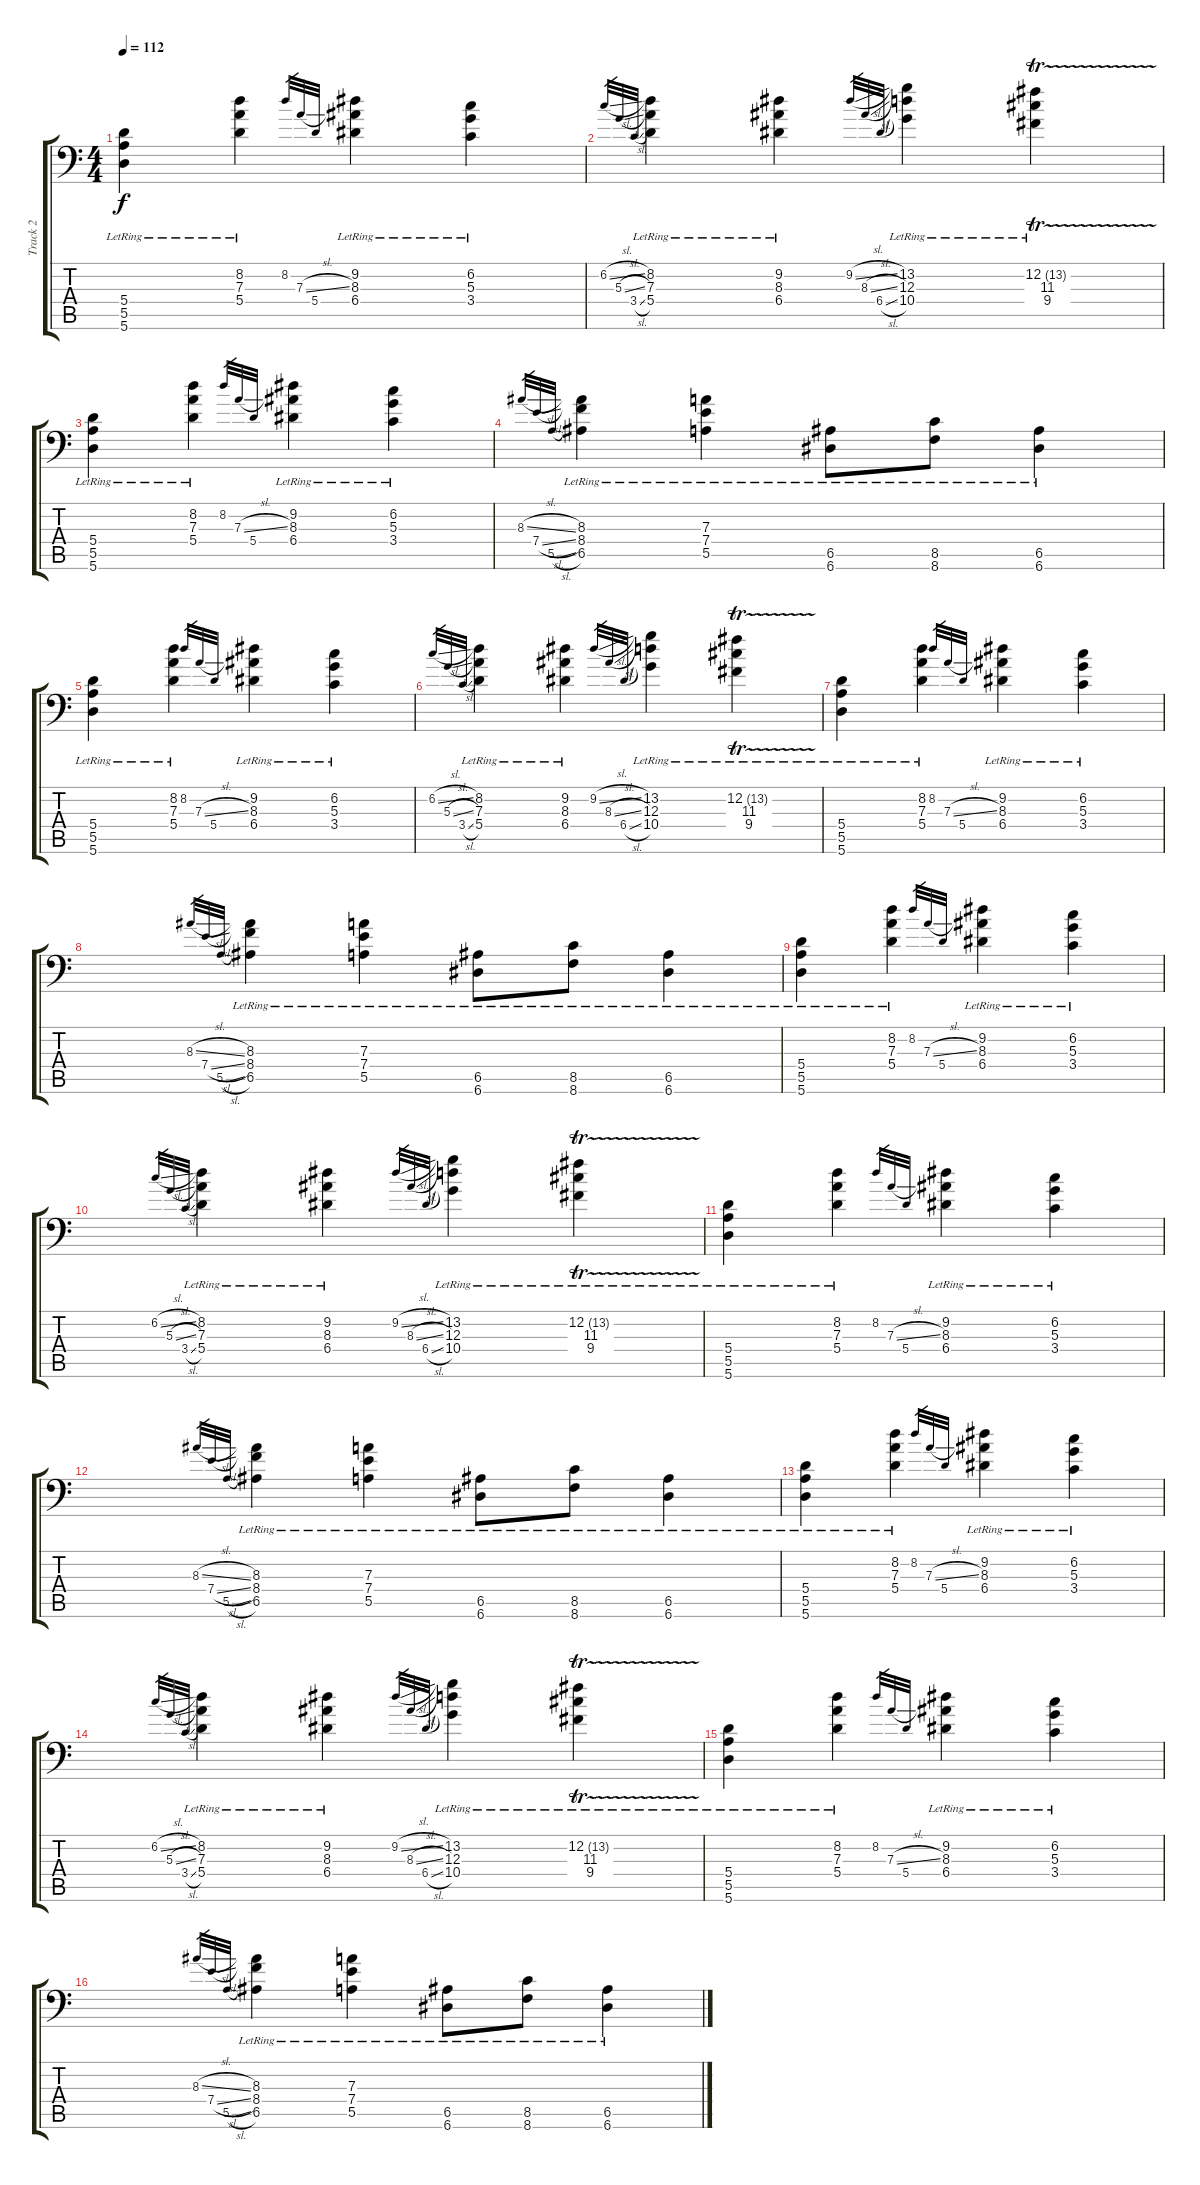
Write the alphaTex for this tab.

\track ("Track 2" "Track 2") {instrument acousticguitarnylon}
\staff {score tabs}
\tuning (B3 Gb3 D3 A2 E2 A1) {hide}
\ts (4 4)
\tempo 112
\tempo 100
\tempo 112
\clef f4
\ks c
(5.4{lr} 5.5{lr} 5.6{lr}).4{dy f instrument acousticguitarnylon} (8.2{lr} 7.3{lr} 5.4{lr}).4 8.2.32{gr} 7.3{sl}.32{gr} 5.4.32{gr} (9.2{lr} 8.3{lr} 6.4{lr}).4 (6.2{lr} 5.3{lr} 3.4{lr}).4 |
6.2{sl}.32{gr} 5.3{sl}.32{gr} 3.4{sl}.32{gr} (8.2{lr} 7.3{lr} 5.4{lr}).4 (9.2{lr} 8.3{lr} 6.4{lr}).4 9.2{sl}.32{gr} 8.3{sl}.32{gr} 6.4{sl}.32{gr} (13.2{lr} 12.3{lr} 10.4{lr}).4 (12.2{tr (13 32)} 11.3{lr} 9.4{lr}).4 |
(5.4{lr} 5.5{lr} 5.6{lr}).4 (8.2{lr} 7.3{lr} 5.4{lr}).4 8.2.32{gr} 7.3{sl}.32{gr} 5.4.32{gr} (9.2{lr} 8.3{lr} 6.4{lr}).4 (6.2{lr} 5.3{lr} 3.4{lr}).4 |
8.3{sl}.32{gr} 7.4{sl}.32{gr} 5.5{sl}.32{gr} (8.3{lr} 8.4{lr} 6.5{lr}).4 (7.3{lr} 7.4{lr} 5.5{lr}).4 (6.5{lr} 6.6{lr}).8 (8.5{lr} 8.6{lr}).8 (6.5{lr} 6.6{lr}).4 |
(5.4{lr} 5.5{lr} 5.6{lr}).4 (8.2{lr} 7.3{lr} 5.4{lr}).4 8.2.32{gr} 7.3{sl}.32{gr} 5.4.32{gr} (9.2{lr} 8.3{lr} 6.4{lr}).4 (6.2{lr} 5.3{lr} 3.4{lr}).4 |
6.2{sl}.32{gr} 5.3{sl}.32{gr} 3.4{sl}.32{gr} (8.2{lr} 7.3{lr} 5.4{lr}).4 (9.2{lr} 8.3{lr} 6.4{lr}).4 9.2{sl}.32{gr} 8.3{sl}.32{gr} 6.4{sl}.32{gr} (13.2{lr} 12.3{lr} 10.4{lr}).4 (12.2{tr (13 32)} 11.3{lr} 9.4{lr}).4 |
(5.4{lr} 5.5{lr} 5.6{lr}).4 (8.2{lr} 7.3{lr} 5.4{lr}).4 8.2.32{gr} 7.3{sl}.32{gr} 5.4.32{gr} (9.2{lr} 8.3{lr} 6.4{lr}).4 (6.2{lr} 5.3{lr} 3.4{lr}).4 |
8.3{sl}.32{gr} 7.4{sl}.32{gr} 5.5{sl}.32{gr} (8.3{lr} 8.4{lr} 6.5{lr}).4 (7.3{lr} 7.4{lr} 5.5{lr}).4 (6.5{lr} 6.6{lr}).8 (8.5{lr} 8.6{lr}).8 (6.5{lr} 6.6{lr}).4 |
(5.4{lr} 5.5{lr} 5.6{lr}).4 (8.2{lr} 7.3{lr} 5.4{lr}).4 8.2.32{gr} 7.3{sl}.32{gr} 5.4.32{gr} (9.2{lr} 8.3{lr} 6.4{lr}).4 (6.2{lr} 5.3{lr} 3.4{lr}).4 |
6.2{sl}.32{gr} 5.3{sl}.32{gr} 3.4{sl}.32{gr} (8.2{lr} 7.3{lr} 5.4{lr}).4 (9.2{lr} 8.3{lr} 6.4{lr}).4 9.2{sl}.32{gr} 8.3{sl}.32{gr} 6.4{sl}.32{gr} (13.2{lr} 12.3{lr} 10.4{lr}).4 (12.2{tr (13 32)} 11.3{lr} 9.4{lr}).4 |
(5.4{lr} 5.5{lr} 5.6{lr}).4 (8.2{lr} 7.3{lr} 5.4{lr}).4 8.2.32{gr} 7.3{sl}.32{gr} 5.4.32{gr} (9.2{lr} 8.3{lr} 6.4{lr}).4 (6.2{lr} 5.3{lr} 3.4{lr}).4 |
8.3{sl}.32{gr} 7.4{sl}.32{gr} 5.5{sl}.32{gr} (8.3{lr} 8.4{lr} 6.5{lr}).4 (7.3{lr} 7.4{lr} 5.5{lr}).4 (6.5{lr} 6.6{lr}).8 (8.5{lr} 8.6{lr}).8 (6.5{lr} 6.6{lr}).4 |
(5.4{lr} 5.5{lr} 5.6{lr}).4 (8.2{lr} 7.3{lr} 5.4{lr}).4 8.2.32{gr} 7.3{sl}.32{gr} 5.4.32{gr} (9.2{lr} 8.3{lr} 6.4{lr}).4 (6.2{lr} 5.3{lr} 3.4{lr}).4 |
6.2{sl}.32{gr} 5.3{sl}.32{gr} 3.4{sl}.32{gr} (8.2{lr} 7.3{lr} 5.4{lr}).4 (9.2{lr} 8.3{lr} 6.4{lr}).4 9.2{sl}.32{gr} 8.3{sl}.32{gr} 6.4{sl}.32{gr} (13.2{lr} 12.3{lr} 10.4{lr}).4 (12.2{tr (13 32)} 11.3{lr} 9.4{lr}).4 |
(5.4{lr} 5.5{lr} 5.6{lr}).4 (8.2{lr} 7.3{lr} 5.4{lr}).4 8.2.32{gr} 7.3{sl}.32{gr} 5.4.32{gr} (9.2{lr} 8.3{lr} 6.4{lr}).4 (6.2{lr} 5.3{lr} 3.4{lr}).4 |
8.3{sl}.32{gr} 7.4{sl}.32{gr} 5.5{sl}.32{gr} (8.3{lr} 8.4{lr} 6.5{lr}).4 (7.3{lr} 7.4{lr} 5.5{lr}).4 (6.5{lr} 6.6{lr}).8 (8.5{lr} 8.6{lr}).8 (6.5{lr} 6.6{lr}).4
